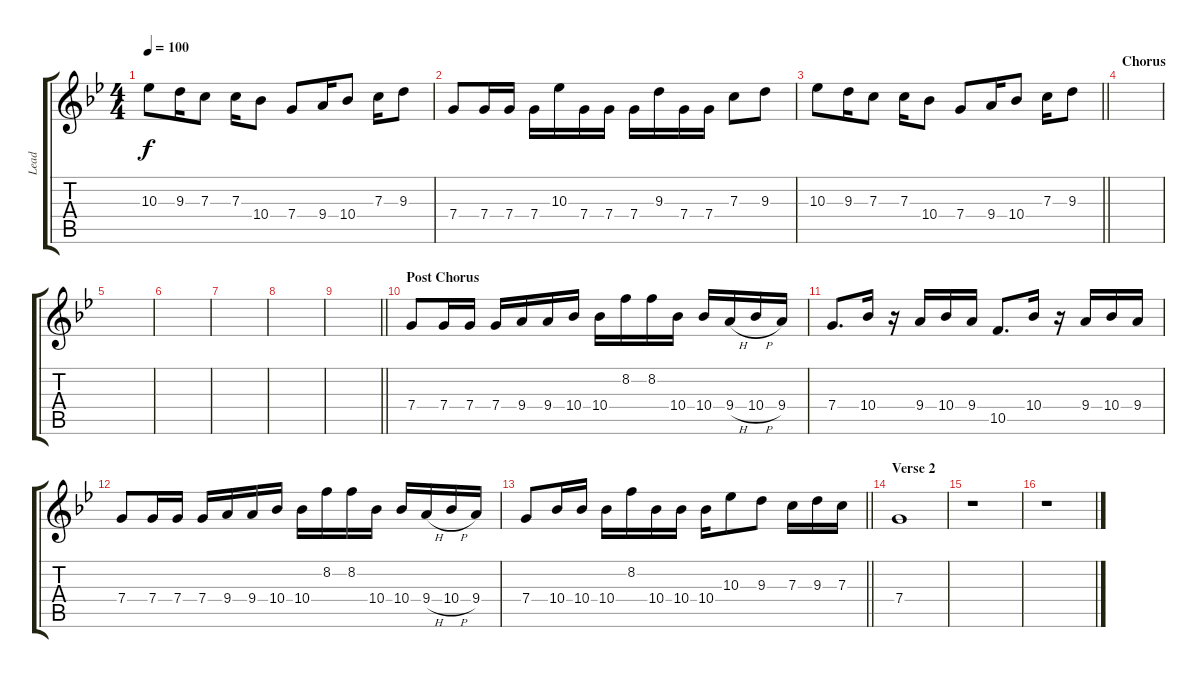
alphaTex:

\track ("Lead" "Lead") {instrument overdrivenguitar}
\staff {score tabs}
\tuning (D4 A3 F3 C3 G2 C2) {hide}
\ts (4 4)
\tempo 100
\clef g2
\ks bb
10.3.8{dy f} 9.3.16 7.3.8 7.3.16 10.4.8 7.4.8 9.4.16 10.4.8 7.3.16 9.3.8 |
7.4.8 7.4.16 7.4.16 7.4.16 10.3.16 7.4.16 7.4.16 7.4.16 9.3.16 7.4.16 7.4.16 7.3.8 9.3.8 |
\barLineRight lightlight
10.3.8 9.3.16 7.3.8 7.3.16 10.4.8 7.4.8 9.4.16 10.4.8 7.3.16 9.3.8 |
\section ("" "Chorus")
|
|
|
|
|
\barLineRight lightlight
|
\section ("" "Post Chorus")
7.4.8 7.4.16 7.4.16 7.4.16 9.4.16 9.4.16 10.4.16 10.4.16 8.2.16 8.2.16 10.4.16 10.4.16 9.4{h}.16 10.4{h}.16 9.4.16 |
7.4.8{d} 10.4.16 r.16 9.4.16 10.4.16 9.4.16 10.5.8{d} 10.4.16 r.16 9.4.16 10.4.16 9.4.16 |
7.4.8 7.4.16 7.4.16 7.4.16 9.4.16 9.4.16 10.4.16 10.4.16 8.2.16 8.2.16 10.4.16 10.4.16 9.4{h}.16 10.4{h}.16 9.4.16 |
\barLineRight lightlight
7.4.8 10.4.16 10.4.16 10.4.16 8.2.16 10.4.16 10.4.16 10.4.16 10.3.8 9.3.8 7.3.16 9.3.16 7.3.16 |
\section ("" "Verse 2")
7.4.1 |
r.1 |
r.1
